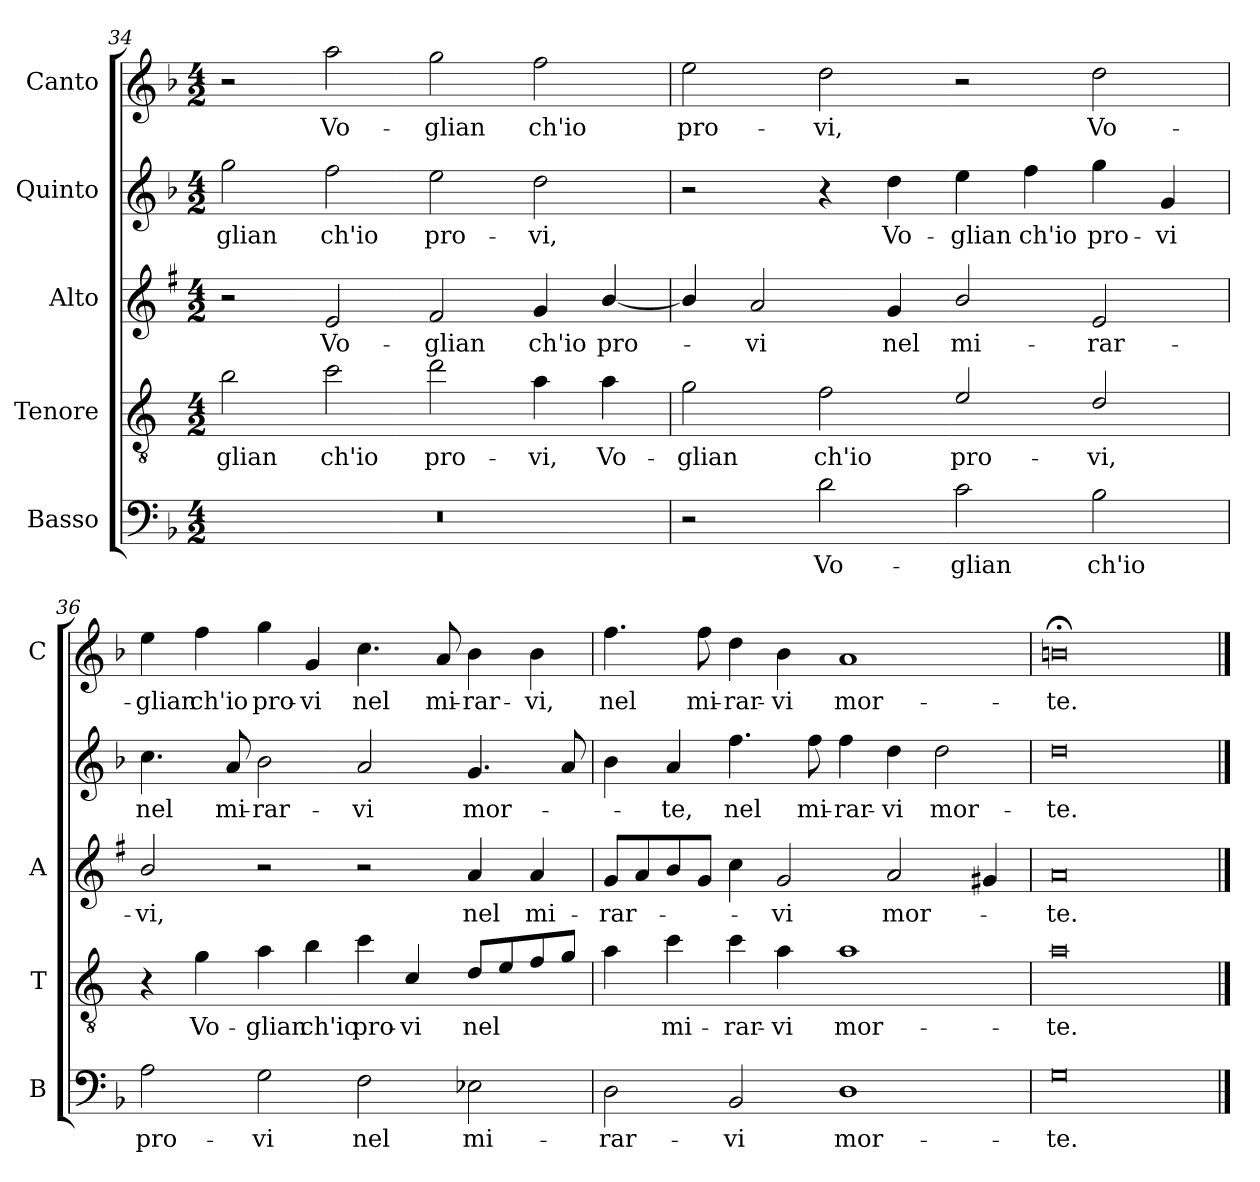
**kern	**text	**kern	**text	**kern	**text	**kern	**text	**kern	**text
*part5	*part5	*part4	*part4	*part3	*part3	*part2	*part2	*part1	*part1
*staff5	*staff5	*staff4	*staff4	*staff3	*staff3	*staff2	*staff2	*staff1	*staff1
*I"Basso	*	*I"Tenore	*	*I"Alto	*	*I"Quinto	*	*I"Canto	*
*I'B	*	*I'T	*	*I'A	*	*	*	*I'C	*
*clefF4	*	*clefGv2	*	*clefG2	*	*clefG2	*	*clefG2	*
*	*	*ITrd4c7	*	*ITrd1c2	*	*	*	*	*
*k[b-]	*	*k[b-]	*	*k[b-]	*	*k[b-]	*	*k[b-]	*
*F:	*	*F:	*	*F:	*	*F:	*	*F:	*
*M4/2	*	*M4/2	*	*M4/2	*	*M4/2	*	*M4/2	*
=34	=34	=34	=34	=34	=34	=34	=34	=34	=34
!	!	!	!LO:LY:b	!	!	!	!LO:LY:b	!	!
0r	.	2e\	-glian	2r	.	2gg\	-glian	2r	.
!	!	!	!LO:LY:b	!	!LO:LY:b	!	!LO:LY:b	!	!LO:LY:b
.	.	2f\	ch'io	2d/	Vo-	2ff\	ch'io	2aa\	Vo-
!	!	!	!LO:LY:b	!	!LO:LY:b	!	!LO:LY:b	!	!LO:LY:b
.	.	2g\	pro-	2e/	-glian	2ee\	pro-	2gg\	-glian
!	!	!	!LO:LY:b	!	!LO:LY:b	!	!LO:LY:b	!	!LO:LY:b
.	.	4d\	-vi,	4f/	ch'io	2dd\	-vi,	2ff\	ch'io
!	!	!	!LO:LY:b	!	!LO:LY:b	!	!	!	!
.	.	4d\	Vo-	[4a/	pro-	.	.	.	.
!!LO:LB:g=z
=35	=35	=35	=35	=35	=35	=35	=35	=35	=35
!	!	!	!LO:LY:b	!	!	!	!	!	!LO:LY:b
2r	.	2c\	-glian	4a/]	.	2r	.	2ee\	pro-
!	!	!	!	!	!LO:LY:b	!	!	!	!
.	.	.	.	2g/	-vi	.	.	.	.
!	!LO:LY:b	!	!LO:LY:b	!	!	!	!	!	!LO:LY:b
2d\	Vo-	2B-\	ch'io	.	.	4r	.	2dd\	-vi,
!	!	!	!	!	!LO:LY:b	!	!LO:LY:b	!	!
.	.	.	.	4f/	nel	4dd\	Vo-	.	.
!	!LO:LY:b	!	!LO:LY:b	!	!LO:LY:b	!	!LO:LY:b	!	!
2c\	-glian	2A/	pro-	2a/	mi-	4ee\	-glian	2r	.
!	!	!	!	!	!	!	!LO:LY:b	!	!
.	.	.	.	.	.	4ff\	ch'io	.	.
!	!LO:LY:b	!	!LO:LY:b	!	!LO:LY:b	!	!LO:LY:b	!	!LO:LY:b
2B-\	ch'io	2G/	-vi,	2d/	-rar-	4gg\	pro-	2dd\	Vo-
!	!	!	!	!	!	!	!LO:LY:b	!	!
.	.	.	.	.	.	4g/	-vi	.	.
=36	=36	=36	=36	=36	=36	=36	=36	=36	=36
!	!LO:LY:b	!	!	!	!LO:LY:b	!	!LO:LY:b	!	!LO:LY:b
2A\	pro-	4r	.	2a/	-vi,	4.cc\	nel	4ee\	-glian
!	!	!	!LO:LY:b	!	!	!	!	!	!LO:LY:b
.	.	4c\	Vo-	.	.	.	.	4ff\	ch'io
!	!	!	!	!	!	!	!LO:LY:b	!	!
.	.	.	.	.	.	8a/	mi-	.	.
!	!LO:LY:b	!	!LO:LY:b	!	!	!	!LO:LY:b	!	!LO:LY:b
2G\	-vi	4d\	-glian	2r	.	2b-\	-rar-	4gg\	pro-
!	!	!	!LO:LY:b	!	!	!	!	!	!LO:LY:b
.	.	4e\	ch'io	.	.	.	.	4g/	-vi
!	!LO:LY:b	!	!LO:LY:b	!	!	!	!LO:LY:b	!	!LO:LY:b
2F\	nel	4f\	pro-	2r	.	2a/	-vi	4.cc\	nel
!	!	!	!LO:LY:b	!	!	!	!	!	!
.	.	4F/	-vi	.	.	.	.	.	.
!	!	!	!	!	!	!	!	!	!LO:LY:b
.	.	.	.	.	.	.	.	8a/	mi-
!	!LO:LY:b	!	!LO:LY:b	!	!LO:LY:b	!	!LO:LY:b	!	!LO:LY:b
2E-X\	mi-	8G/L	nel	4g/	nel	4.g/	mor-	4b-\	-rar-
.	.	8A/	.	.	.	.	.	.	.
!	!	!	!	!	!LO:LY:b	!	!	!	!LO:LY:b
.	.	8B-/	.	4g/	mi-	.	.	4b-\	-vi,
.	.	8c/J	.	.	.	8a/	.	.	.
=37	=37	=37	=37	=37	=37	=37	=37	=37	=37
!	!LO:LY:b	!	!	!	!LO:LY:b	!	!	!	!LO:LY:b
2D\	-rar-	4d\	.	8f/L	-rar-	4b-\	.	4.ff\	nel
.	.	.	.	8g/	.	.	.	.	.
!	!	!	!LO:LY:b	!	!	!	!LO:LY:b	!	!
.	.	4f\	mi-	8a/	.	4a/	-te,	.	.
!	!	!	!	!	!	!	!	!	!LO:LY:b
.	.	.	.	8f/J	.	.	.	8ff\	mi-
!	!LO:LY:b	!	!LO:LY:b	!	!	!	!LO:LY:b	!	!LO:LY:b
2BB-/	-vi	4f\	-rar-	4b-\	.	4.ff\	nel	4dd\	-rar-
!	!	!	!LO:LY:b	!	!LO:LY:b	!	!	!	!LO:LY:b
.	.	4d\	-vi	2f/	-vi	.	.	4b-\	-vi
!	!	!	!	!	!	!	!LO:LY:b	!	!
.	.	.	.	.	.	8ff\	mi-	.	.
!	!LO:LY:b	!	!LO:LY:b	!	!	!	!LO:LY:b	!	!LO:LY:b
1D	mor-	1d	mor-	.	.	4ff\	-rar-	1a	mor-
!	!	!	!	!	!LO:LY:b	!	!LO:LY:b	!	!
.	.	.	.	2g/	mor-	4dd\	-vi	.	.
!	!	!	!	!	!	!	!LO:LY:b	!	!
.	.	.	.	.	.	2dd\	mor-	.	.
.	.	.	.	4f#X/	.	.	.	.	.
=38	=38	=38	=38	=38	=38	=38	=38	=38	=38
!	!LO:LY:b	!	!LO:LY:b	!	!LO:LY:b	!	!LO:LY:b	!	!LO:LY:b
0G	-te.	0d	-te.	0g	-te.	0dd	-te.	0bn;<	-te.
==	==	==	==	==	==	==	==	==	==
*-	*-	*-	*-	*-	*-	*-	*-	*-	*-
